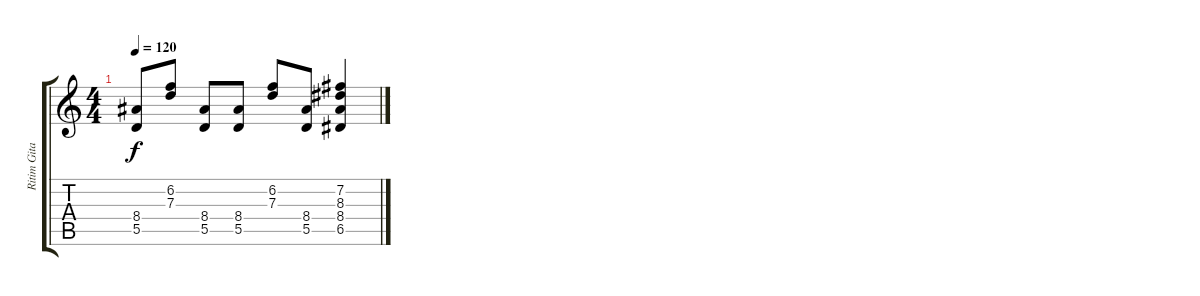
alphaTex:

\track ("Ritim Gitar" "Ritim Gita") {instrument acousticguitarnylon}
\staff {score tabs}
\tuning (E4 B3 G3 D3 A2 E2) {hide}
\ts (4 4)
\tempo 120
\clef g2
\ks c
(8.4 5.5).8{dy f} (6.2 7.3).8 (8.4 5.5).8 (8.4 5.5).8 (6.2 7.3).8 (8.4 5.5).8 (7.2 8.3 8.4 6.5).4
